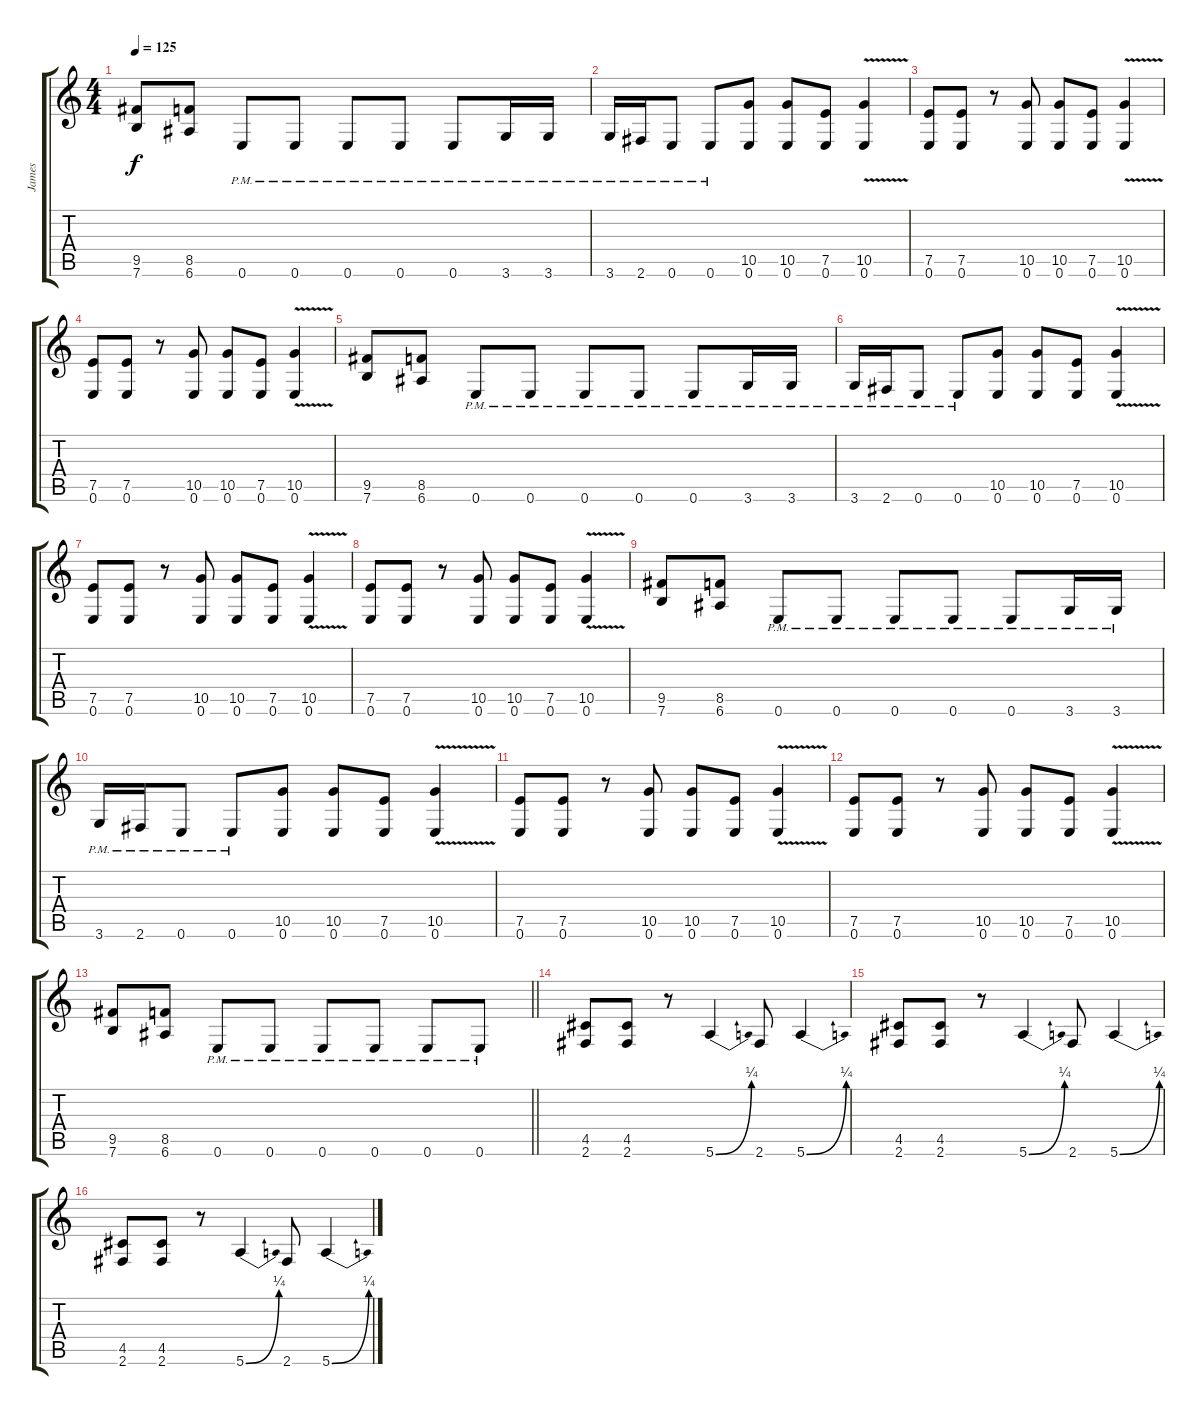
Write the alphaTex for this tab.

\track ("James" "James") {instrument distortionguitar}
\staff {score tabs}
\tuning (E4 B3 G3 D3 A2 E2) {hide}
\ts (4 4)
\tempo 125
\clef g2
\ks c
(9.5 7.6).8{dy f} (8.5 6.6).8 0.6{pm}.8 0.6{pm}.8 0.6{pm}.8 0.6{pm}.8 0.6{pm}.8 3.6{pm}.16 3.6{pm}.16 |
3.6{pm}.16 2.6{pm}.16 0.6{pm}.8 0.6{pm}.8 (10.5 0.6).8 (10.5 0.6).8 (7.5 0.6).8 (10.5{v} 0.6).4 |
(7.5 0.6).8 (7.5 0.6).8 r.8 (10.5 0.6).8 (10.5 0.6).8 (7.5 0.6).8 (10.5{v} 0.6).4 |
(7.5 0.6).8 (7.5 0.6).8 r.8 (10.5 0.6).8 (10.5 0.6).8 (7.5 0.6).8 (10.5{v} 0.6).4 |
(9.5 7.6).8 (8.5 6.6).8 0.6{pm}.8 0.6{pm}.8 0.6{pm}.8 0.6{pm}.8 0.6{pm}.8 3.6{pm}.16 3.6{pm}.16 |
3.6{pm}.16 2.6{pm}.16 0.6{pm}.8 0.6{pm}.8 (10.5 0.6).8 (10.5 0.6).8 (7.5 0.6).8 (10.5{v} 0.6).4 |
(7.5 0.6).8 (7.5 0.6).8 r.8 (10.5 0.6).8 (10.5 0.6).8 (7.5 0.6).8 (10.5{v} 0.6).4 |
(7.5 0.6).8 (7.5 0.6).8 r.8 (10.5 0.6).8 (10.5 0.6).8 (7.5 0.6).8 (10.5{v} 0.6).4 |
(9.5 7.6).8 (8.5 6.6).8 0.6{pm}.8 0.6{pm}.8 0.6{pm}.8 0.6{pm}.8 0.6{pm}.8 3.6{pm}.16 3.6{pm}.16 |
3.6{pm}.16 2.6{pm}.16 0.6{pm}.8 0.6{pm}.8 (10.5 0.6).8 (10.5 0.6).8 (7.5 0.6).8 (10.5{v} 0.6).4 |
(7.5 0.6).8 (7.5 0.6).8 r.8 (10.5 0.6).8 (10.5 0.6).8 (7.5 0.6).8 (10.5{v} 0.6).4 |
(7.5 0.6).8 (7.5 0.6).8 r.8 (10.5 0.6).8 (10.5 0.6).8 (7.5 0.6).8 (10.5{v} 0.6).4 |
\barLineRight lightlight
(9.5 7.6).8 (8.5 6.6).8 0.6{pm}.8 0.6{pm}.8 0.6{pm}.8 0.6{pm}.8 0.6{pm}.8 0.6{pm}.8 |
(4.5 2.6).8 (4.5 2.6).8 r.8 5.6{be (bend 0 0 60 1)}.4 2.6.8 5.6{be (bend 0 0 60 1)}.4 |
(4.5 2.6).8 (4.5 2.6).8 r.8 5.6{be (bend 0 0 60 1)}.4 2.6.8 5.6{be (bend 0 0 60 1)}.4 |
(4.5 2.6).8 (4.5 2.6).8 r.8 5.6{be (bend 0 0 60 1)}.4 2.6.8 5.6{be (bend 0 0 60 1)}.4
